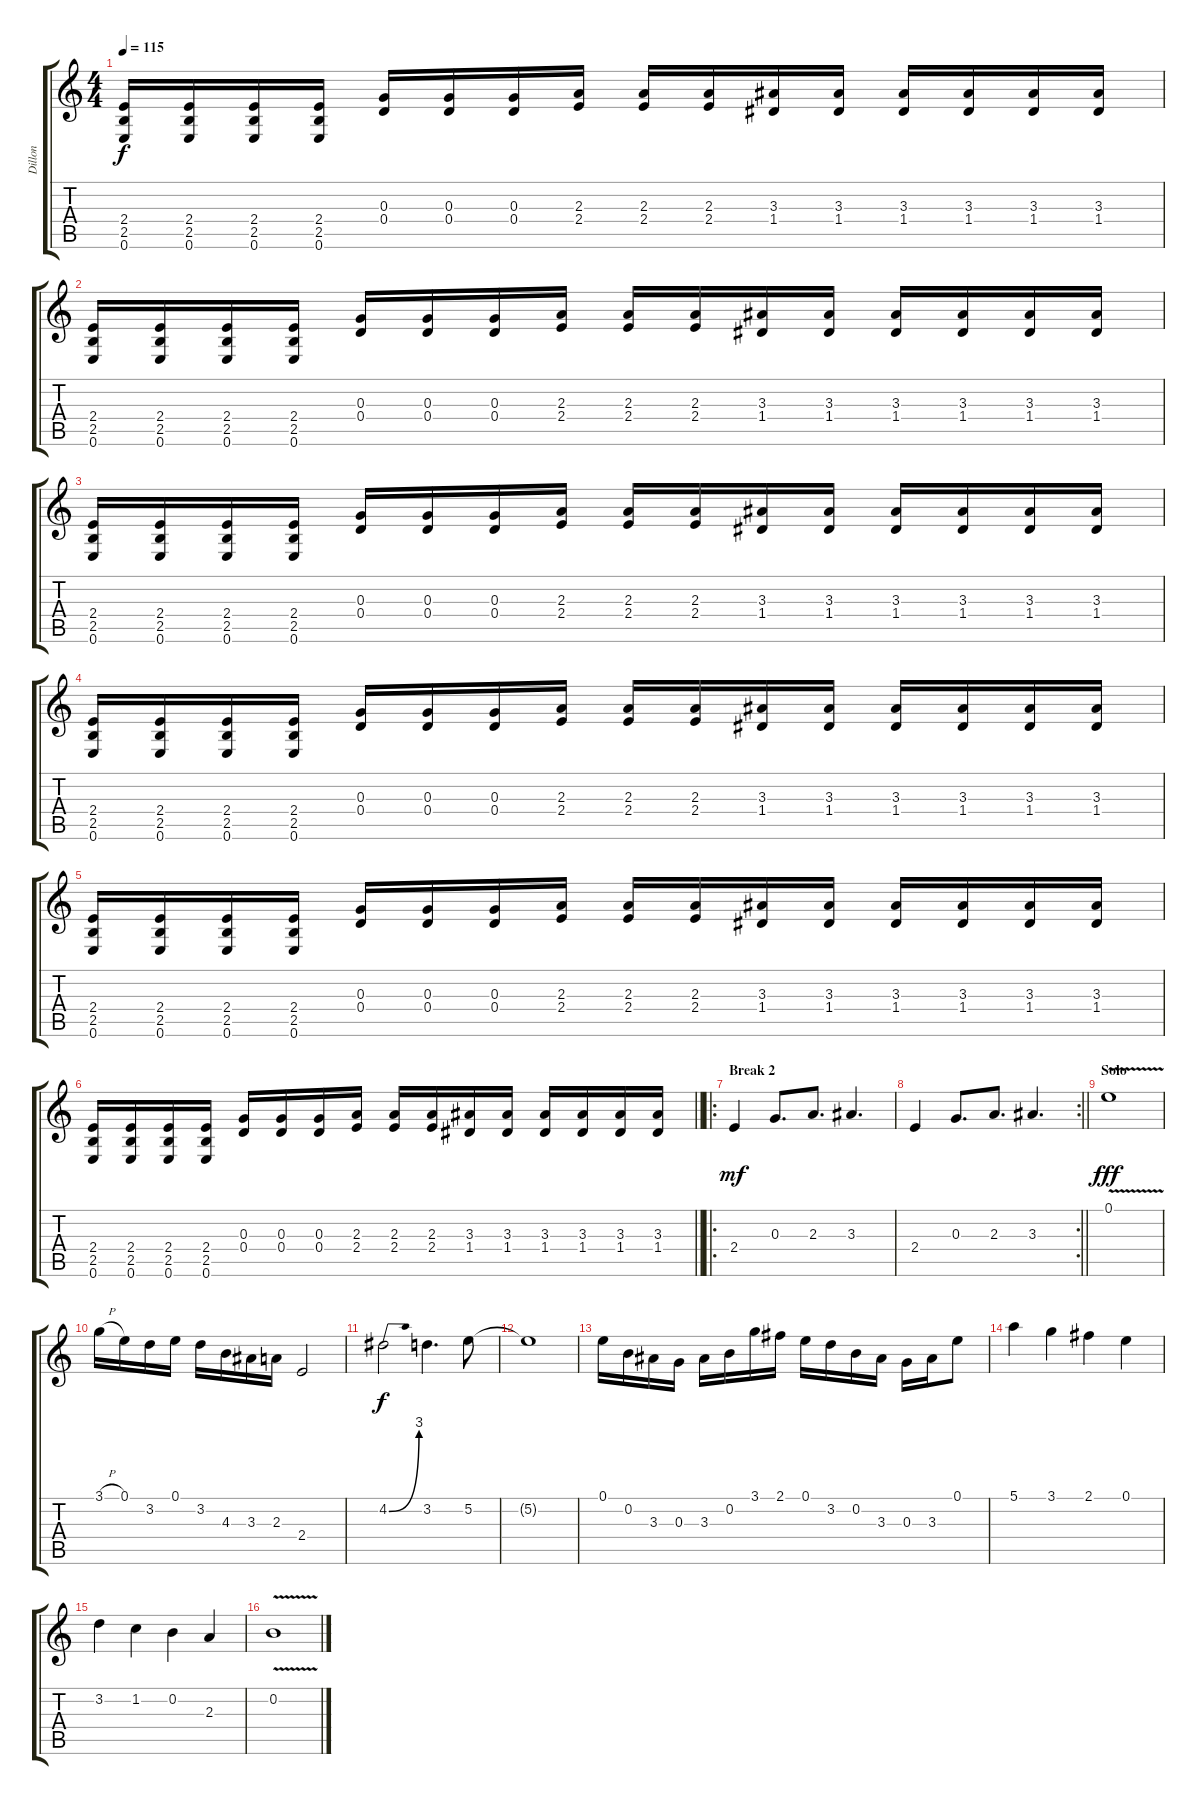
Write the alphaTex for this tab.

\track ("Dillon" "Dillon") {instrument distortionguitar}
\staff {score tabs}
\tuning (E4 B3 G3 D3 A2 E2) {hide}
\ts (4 4)
\tempo 115
\clef g2
\ks c
(2.4 2.5 0.6).16{dy f} (2.4 2.5 0.6).16 (2.4 2.5 0.6).16 (2.4 2.5 0.6).16 (0.3 0.4).16 (0.3 0.4).16 (0.3 0.4).16 (2.3 2.4).16 (2.3 2.4).16 (2.3 2.4).16 (3.3 1.4).16 (3.3 1.4).16 (3.3 1.4).16 (3.3 1.4).16 (3.3 1.4).16 (3.3 1.4).16 |
(2.4 2.5 0.6).16 (2.4 2.5 0.6).16 (2.4 2.5 0.6).16 (2.4 2.5 0.6).16 (0.3 0.4).16 (0.3 0.4).16 (0.3 0.4).16 (2.3 2.4).16 (2.3 2.4).16 (2.3 2.4).16 (3.3 1.4).16 (3.3 1.4).16 (3.3 1.4).16 (3.3 1.4).16 (3.3 1.4).16 (3.3 1.4).16 |
(2.4 2.5 0.6).16 (2.4 2.5 0.6).16 (2.4 2.5 0.6).16 (2.4 2.5 0.6).16 (0.3 0.4).16 (0.3 0.4).16 (0.3 0.4).16 (2.3 2.4).16 (2.3 2.4).16 (2.3 2.4).16 (3.3 1.4).16 (3.3 1.4).16 (3.3 1.4).16 (3.3 1.4).16 (3.3 1.4).16 (3.3 1.4).16 |
(2.4 2.5 0.6).16 (2.4 2.5 0.6).16 (2.4 2.5 0.6).16 (2.4 2.5 0.6).16 (0.3 0.4).16 (0.3 0.4).16 (0.3 0.4).16 (2.3 2.4).16 (2.3 2.4).16 (2.3 2.4).16 (3.3 1.4).16 (3.3 1.4).16 (3.3 1.4).16 (3.3 1.4).16 (3.3 1.4).16 (3.3 1.4).16 |
(2.4 2.5 0.6).16 (2.4 2.5 0.6).16 (2.4 2.5 0.6).16 (2.4 2.5 0.6).16 (0.3 0.4).16 (0.3 0.4).16 (0.3 0.4).16 (2.3 2.4).16 (2.3 2.4).16 (2.3 2.4).16 (3.3 1.4).16 (3.3 1.4).16 (3.3 1.4).16 (3.3 1.4).16 (3.3 1.4).16 (3.3 1.4).16 |
\barLineRight lightlight
(2.4 2.5 0.6).16 (2.4 2.5 0.6).16 (2.4 2.5 0.6).16 (2.4 2.5 0.6).16 (0.3 0.4).16 (0.3 0.4).16 (0.3 0.4).16 (2.3 2.4).16 (2.3 2.4).16 (2.3 2.4).16 (3.3 1.4).16 (3.3 1.4).16 (3.3 1.4).16 (3.3 1.4).16 (3.3 1.4).16 (3.3 1.4).16 |
\ro
\section ("" "Break 2")
2.4.4{dy mf} 0.3.8{d} 2.3.8{d} 3.3.4{d} |
\rc 2
\barLineRight lightlight
2.4.4 0.3.8{d} 2.3.8{d} 3.3.4{d} |
\section ("" "Solo")
0.1{v}.1{dy fff} |
3.1{h}.16 0.1.16 3.2.16 0.1.16 3.2.16 4.3.16 3.3.16 2.3.16 2.4.2 |
4.2{be (bend 0 0 60 12)}.2{dy f} 3.2.4{d} 5.2.8 |
5.2{t}.1 |
0.1.16 0.2.16 3.3.16 0.3.16 3.3.16 0.2.16 3.1.16 2.1.16 0.1.16 3.2.16 0.2.16 3.3.16 0.3.16 3.3.16 0.1.8 |
5.1.4 3.1.4 2.1.4 0.1.4 |
3.2.4 1.2.4 0.2.4 2.3.4 |
0.2{v}.1
